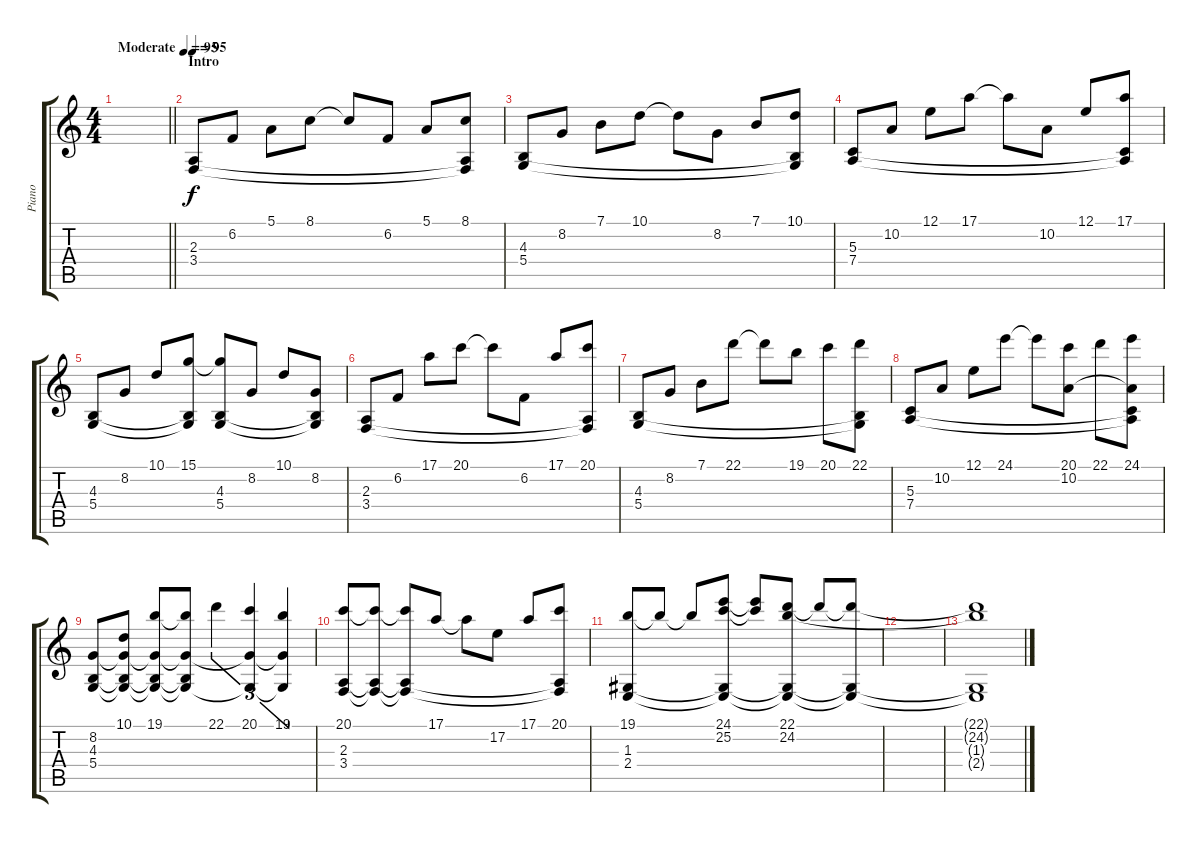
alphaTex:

\track ("Piano" "Piano") {instrument electricgrandpiano}
\staff {score tabs}
\tuning (E4 B3 G3 D3 A2 E2) {hide}
\ts (4 4)
\tempo (95 "Moderate")
\clef g2
\barLineRight lightlight
\ks c
|
\section ("" "Intro")
\tempo 95
(2.3 3.4).8 6.2.8 5.1.8 8.1.8 8.1{t}.8 6.2.8 5.1.8 (8.1 2.3{t} 3.4{t}).8 |
(4.3 5.4).8 8.2.8 7.1.8 10.1.8 10.1{t}.8 8.2.8 7.1.8 (10.1 4.3{t} 5.4{t}).8 |
(5.3 7.4).8 10.2.8 12.1.8 17.1.8 17.1{t}.8 10.2.8 12.1.8 (17.1 5.3{t} 7.4{t}).8 |
(4.3 5.4).8 8.2.8 10.1.8 (15.1 4.3{t} 5.4{t}).8 (15.1{t} 4.3 5.4).8 8.2.8 10.1.8 (8.2 4.3{t} 5.4{t}).8 |
(2.3 3.4).8 6.2.8 17.1.8 20.1.8 20.1{t}.8 6.2.8 17.1.8 (20.1 2.3{t} 3.4{t}).8 |
(4.3 5.4).8 8.2.8 7.1.8 22.1.8 22.1{t}.8 19.1.8 20.1.8 (22.1 4.3{t} 5.4{t}).8 |
(5.3 7.4).8 10.2.8 12.1.8 24.1.8 24.1{t}.8 (20.1 10.2).8 22.1.8 (24.1 10.2{t} 5.3{t} 7.4{t}).8 |
(8.2 4.3 5.4).8 (10.1 8.2{t} 4.3{t} 5.4{t}).8 (19.1 8.2{t} 4.3{t} 5.4{t}).8 (19.1{t} 8.2{t} 4.3{t} 5.4{t}).8 22.1.4{tu (3 2)} (20.1 8.2{t} 5.4{t}).4{tu (3 2)} (19.1 8.2{t} 5.4{t}).4{tu (3 2)} |
(20.1 2.3 3.4).8 (20.1{t} 2.3{t} 3.4{t}).8 (20.1{t} 2.3{t} 3.4{t}).8 17.1.8 17.1{t}.8 17.2.8 17.1.8 (20.1 2.3{t} 3.4{t}).8 |
(19.1 1.3 2.4).8 19.1{t}.8 19.1{t}.8 (24.1 25.2 1.3{t} 2.4{t}).8 (24.1{t} 25.2{t}).8 (22.1 24.2 1.3{t} 2.4{t}).8 22.1{t}.8 (22.1{t} 1.3{t} 2.4{t}).8 |
|
(22.1{t} 24.2{t} 1.3{t} 2.4{t}).1
